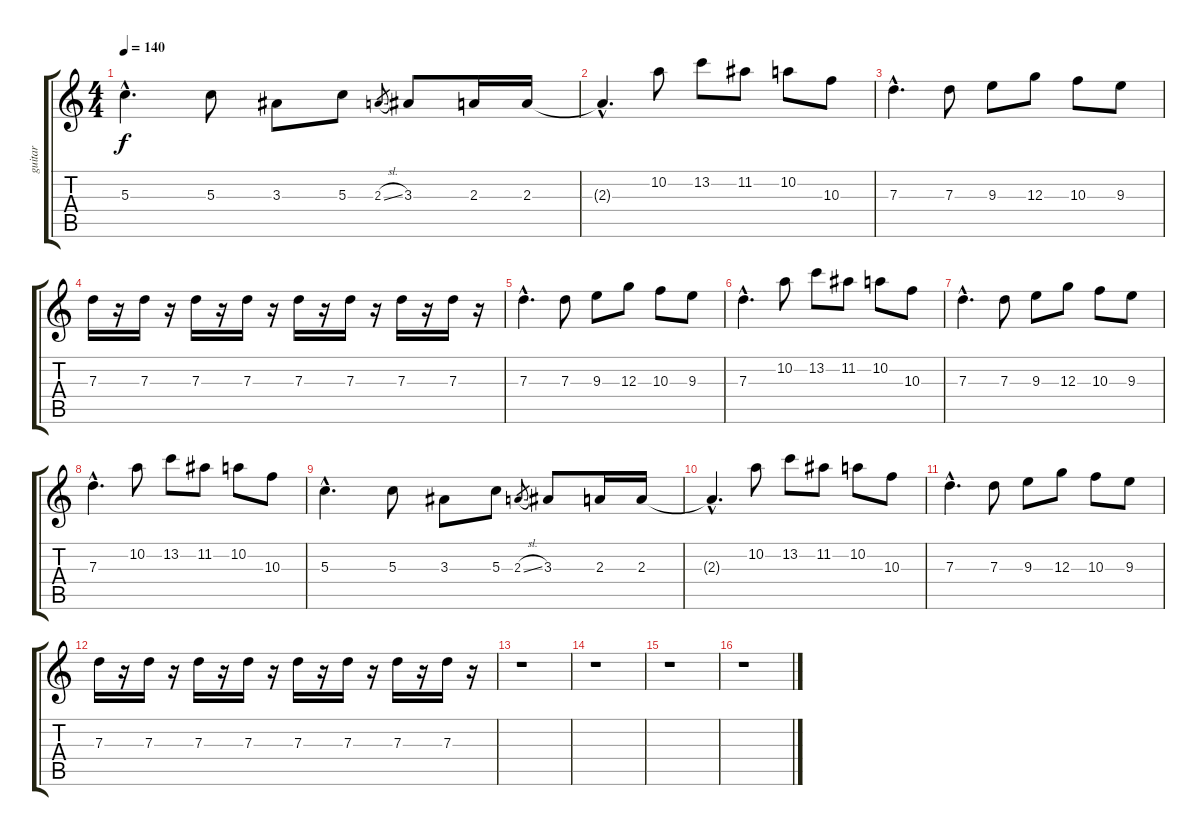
\track ("guitar" "guitar") {instrument overdrivenguitar}
\staff {score tabs}
\tuning (E4 B3 G3 D3 A2 E2) {hide}
\ts (4 4)
\tempo 140
\clef g2
\ks c
5.3{hac}.4{d dy f} 5.3.8 3.3.8 5.3.8 2.3{sl}.8{gr} 3.3.8 2.3.16 2.3.16 |
2.3{hac t}.4{d} 10.2.8 13.2.8 11.2.8 10.2.8 10.3.8 |
7.3{hac}.4{d} 7.3.8 9.3.8 12.3.8 10.3.8 9.3.8 |
7.3.16 r.16 7.3.16 r.16 7.3.16 r.16 7.3.16 r.16 7.3.16 r.16 7.3.16 r.16 7.3.16 r.16 7.3.16 r.16 |
7.3{hac}.4{d} 7.3.8 9.3.8 12.3.8 10.3.8 9.3.8 |
7.3{hac}.4{d} 10.2.8 13.2.8 11.2.8 10.2.8 10.3.8 |
7.3{hac}.4{d} 7.3.8 9.3.8 12.3.8 10.3.8 9.3.8 |
7.3{hac}.4{d} 10.2.8 13.2.8 11.2.8 10.2.8 10.3.8 |
5.3{hac}.4{d} 5.3.8 3.3.8 5.3.8 2.3{sl}.8{gr} 3.3.8 2.3.16 2.3.16 |
2.3{hac t}.4{d} 10.2.8 13.2.8 11.2.8 10.2.8 10.3.8 |
7.3{hac}.4{d} 7.3.8 9.3.8 12.3.8 10.3.8 9.3.8 |
7.3.16 r.16 7.3.16 r.16 7.3.16 r.16 7.3.16 r.16 7.3.16 r.16 7.3.16 r.16 7.3.16 r.16 7.3.16 r.16 |
r.1 |
r.1 |
r.1 |
r.1
